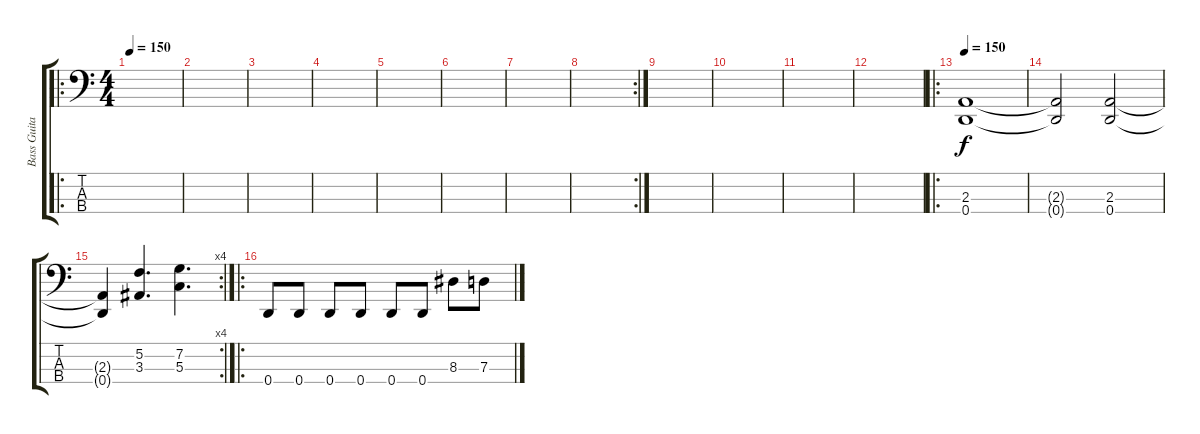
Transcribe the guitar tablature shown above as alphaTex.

\track ("Bass Guitar" "Bass Guita") {instrument electricbasspick}
\staff {score tabs}
\tuning (F2 C2 G1 D1) {hide}
\ro
\ts (4 4)
\tempo 150
\clef f4
\ks c
|
|
|
|
|
|
|
\rc 2
|
|
|
|
|
\ro
\tempo 150
(2.3 0.4).1 |
(2.3{t} 0.4{t}).2 (2.3 0.4).2 |
\rc 4
(2.3{t} 0.4{t}).4 (5.2 3.3).4{d} (7.2 5.3).4{d} |
\ro
0.4.8 0.4.8 0.4.8 0.4.8 0.4.8 0.4.8 8.3.8 7.3.8
